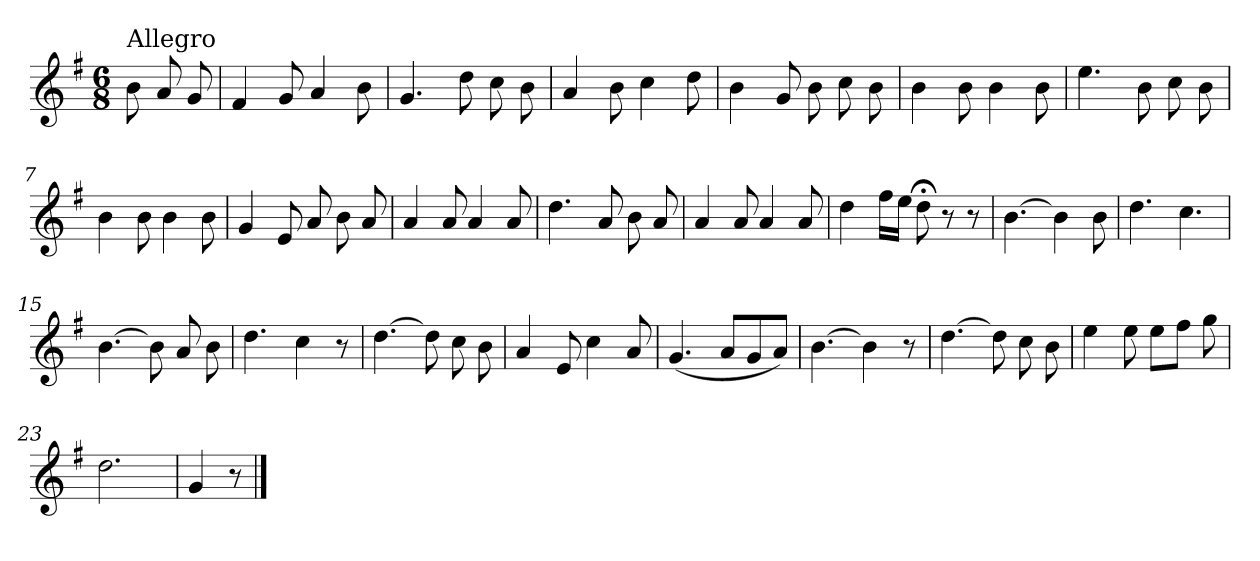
**kern
*part1
*staff1
*clefG2
*k[f#]
*G:
*M6/8
=
!LO:TX:a:t=Allegro
8b\
8a/
8g/
=1
4f#/
8g/
4a/
8b\
=2
4.g/
8dd\
8cc\
8b\
=3
4a/
8b\
4cc\
8dd\
=4
4b\
8g/
8b\
8cc\
8b\
=5
4b\
8b\
4b\
8b\
=6
4.ee\
8b\
8cc\
8b\
!!LO:LB:g=z
=7
4b\
8b\
4b\
8b\
=8
4g/
8e/
8a/
8b\
8a/
=9
4a/
8a/
4a/
8a/
=10
4.dd\
8a/
8b\
8a/
=11
4a/
8a/
4a/
8a/
=12
4dd\
16ff#\LL
16ee\JJ
8dd;<\
8r
8r
=13
[4.b\
4b\]
8b\
!!LO:LB:g=z
=14
4.dd\
4.cc\
=15
[4.b\
8b\]
8a/
8b\
=16
4.dd\
4cc\
8r
=17
[4.dd\
8dd\]
8cc\
8b\
=18
4a/
8e/
4cc\
8a/
=19
(<4.g/
8a/L
8g/
8a/J)
=20
[4.b\
4b\]
8r
!!LO:LB:g=z
=21
[4.dd\
8dd\]
8cc\
8b\
=22
4ee\
8ee\
8ee\L
8ff#\J
8gg\
=23
2.dd\
=24
4g/
8r
==
*-
